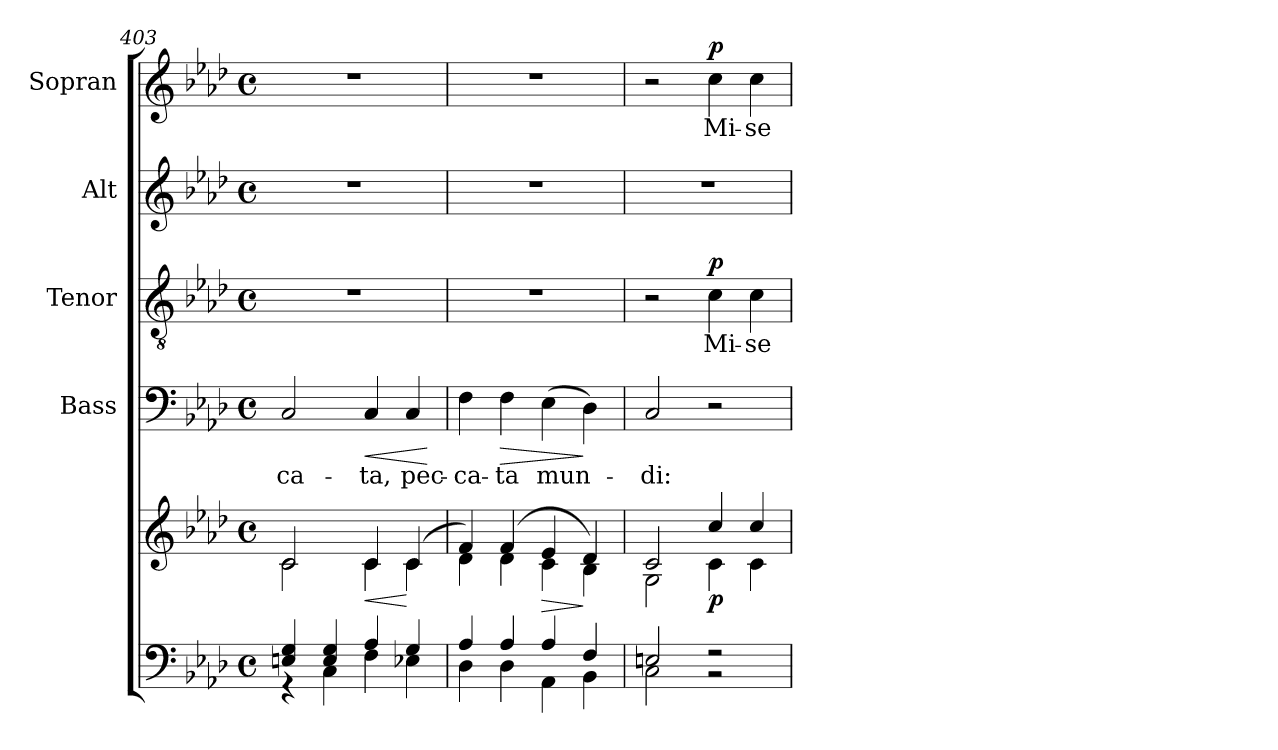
**kern	**kern	**dynam	**kern	**text	**dynam	**kern	**text	**dynam	**kern	**kern	**text	**dynam
*part5	*part5	*part5	*part4	*part4	*part4	*part3	*part3	*part3	*part2	*part1	*part1	*part1
*staff6	*staff5	*staff5/6	*staff4	*staff4	*staff4	*staff3	*staff3	*staff3	*staff2	*staff1	*staff1	*staff1
*	*	*	*I"Bass	*	*	*I"Tenor	*	*	*I"Alt	*I"Sopran	*	*
*	*	*	*I'B.	*	*	*I'T.	*	*	*I'A.	*I'S.	*	*
*clefF4	*clefG2	*	*clefF4	*	*	*clefGv2	*	*	*clefG2	*clefG2	*	*
*k[b-e-a-d-]	*k[b-e-a-d-]	*	*k[b-e-a-d-]	*	*	*k[b-e-a-d-]	*	*	*k[b-e-a-d-]	*k[b-e-a-d-]	*	*
*A-:	*A-:	*	*A-:	*	*	*A-:	*	*	*A-:	*A-:	*	*
*M4/4	*M4/4	*	*M4/4	*	*	*M4/4	*	*	*M4/4	*M4/4	*	*
*met(c)	*met(c)	*	*met(c)	*	*	*met(c)	*	*	*met(c)	*met(c)	*	*
=403	=403	=403	=403	=403	=403	=403	=403	=403	=403	=403	=403	=403
*^	*^	*	*	*	*	*	*	*	*	*	*	*
!	!	!	!	!	!	!LO:LY:b	!	!	!	!	!	!	!	!
4En/ 4G/	4rGG	2c/	2c\	.	2C/	-ca-	.	1r	.	.	1r	1r	.	.
4E/ 4G/	4C\	.	.	.	.	.	.	.	.	.	.	.	.	.
!	!	!	!	!LO:HP:b	!	!LO:LY:b	!LO:HP:b	!	!	!	!	!	!	!
4A-/	4F\	4c/	4c\	<	4C/	-ta,	<	.	.	.	.	.	.	.
!	!	!	!	!	!	!LO:LY:b	!	!	!	!	!	!	!	!
4G/	4E-X\	(4c/	4c\	[	4C/	pec-	.	.	.	.	.	.	.	.
*v	*v	*	*	*	*	*	*	*	*	*	*	*	*	*
*	*v	*v	*	*	*	*	*	*	*	*	*	*	*
.	.	.	.	.	[	.	.	.	.	.	.	.
=404	=404	=404	=404	=404	=404	=404	=404	=404	=404	=404	=404	=404
*^	*^	*	*	*	*	*	*	*	*	*	*	*
!	!	!	!	!	!	!LO:LY:b	!	!	!	!	!	!	!	!
4A-/	4D-\	4f/)	4d-\	.	4F\	-ca-	.	1r	.	.	1r	1r	.	.
!	!	!	!	!	!	!LO:LY:b	!LO:HP:b	!	!	!	!	!	!	!
4A-/	4D-\	(4f/	4d-\	.	4F\	-ta	>	.	.	.	.	.	.	.
!	!	!	!	!LO:HP:b	!	!LO:LY:b	!	!	!	!	!	!	!	!
4A-/	4AA-\	4e-/	4c\	>	(>4E-\	mun-	.	.	.	.	.	.	.	.
4F/	4BB-\	4d-/)	4B-\	]	4D-\)	.	]	.	.	.	.	.	.	.
=405	=405	=405	=405	=405	=405	=405	=405	=405	=405	=405	=405	=405	=405	=405
!	!	!	!	!	!	!LO:LY:b	!	!	!	!	!	!	!	!
2En/	2C\	2c/	2G\	.	2C/	-di:	.	2r	.	.	1r	2r	.	.
!	!	!	!	!LO:DY:b	!	!	!	!	!LO:LY:b	!LO:DY:a	!	!	!LO:LY:b	!LO:DY:a
2r	2r	4cc/	4c\	p	2r	.	.	4c\	Mi-	p	.	4cc\	Mi-	p
!	!	!	!	!	!	!	!	!	!LO:LY:b	!	!	!	!LO:LY:b	!
.	.	4cc/	4c\	.	.	.	.	4c\	-se-	.	.	4cc\	-se-	.
*v	*v	*	*	*	*	*	*	*	*	*	*	*	*	*
*	*v	*v	*	*	*	*	*	*	*	*	*	*	*
=	=	=	=	=	=	=	=	=	=	=	=	=
*-	*-	*-	*-	*-	*-	*-	*-	*-	*-	*-	*-	*-
